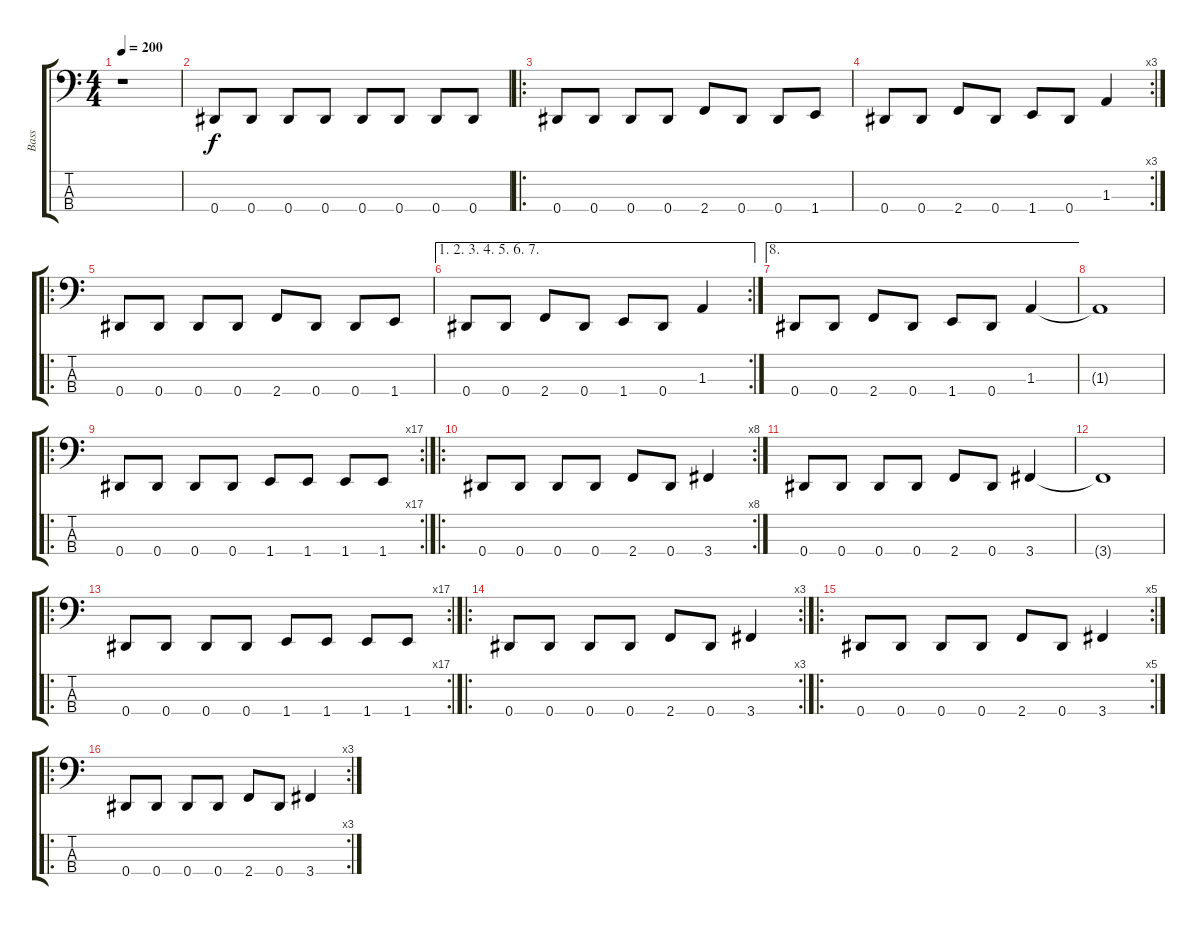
\track ("Bass" "Bass") {instrument electricbassfinger}
\staff {score tabs}
\tuning (Gb2 Db2 Ab1 Eb1) {hide}
\ts (4 4)
\tempo 200
\clef f4
\ks c
r.1{dy f instrument electricbassfinger} |
0.4.8 0.4.8 0.4.8 0.4.8 0.4.8 0.4.8 0.4.8 0.4.8 |
\ro
0.4.8 0.4.8 0.4.8 0.4.8 2.4.8 0.4.8 0.4.8 1.4.8 |
\rc 3
0.4.8 0.4.8 2.4.8 0.4.8 1.4.8 0.4.8 1.3.4 |
\ro
0.4.8 0.4.8 0.4.8 0.4.8 2.4.8 0.4.8 0.4.8 1.4.8 |
\ae (1 2 3 4 5 6 7)
\rc 2
0.4.8 0.4.8 2.4.8 0.4.8 1.4.8 0.4.8 1.3.4 |
\ae 8
0.4.8 0.4.8 2.4.8 0.4.8 1.4.8 0.4.8 1.3.4 |
1.3{t}.1 |
\ro
\rc 17
0.4.8 0.4.8 0.4.8 0.4.8 1.4.8 1.4.8 1.4.8 1.4.8 |
\ro
\rc 8
0.4.8 0.4.8 0.4.8 0.4.8 2.4.8 0.4.8 3.4.4 |
0.4.8 0.4.8 0.4.8 0.4.8 2.4.8 0.4.8 3.4.4 |
3.4{t}.1 |
\ro
\rc 17
0.4.8 0.4.8 0.4.8 0.4.8 1.4.8 1.4.8 1.4.8 1.4.8 |
\ro
\rc 3
0.4.8 0.4.8 0.4.8 0.4.8 2.4.8 0.4.8 3.4.4 |
\ro
\rc 5
0.4.8 0.4.8 0.4.8 0.4.8 2.4.8 0.4.8 3.4.4 |
\ro
\rc 3
0.4.8 0.4.8 0.4.8 0.4.8 2.4.8 0.4.8 3.4.4
